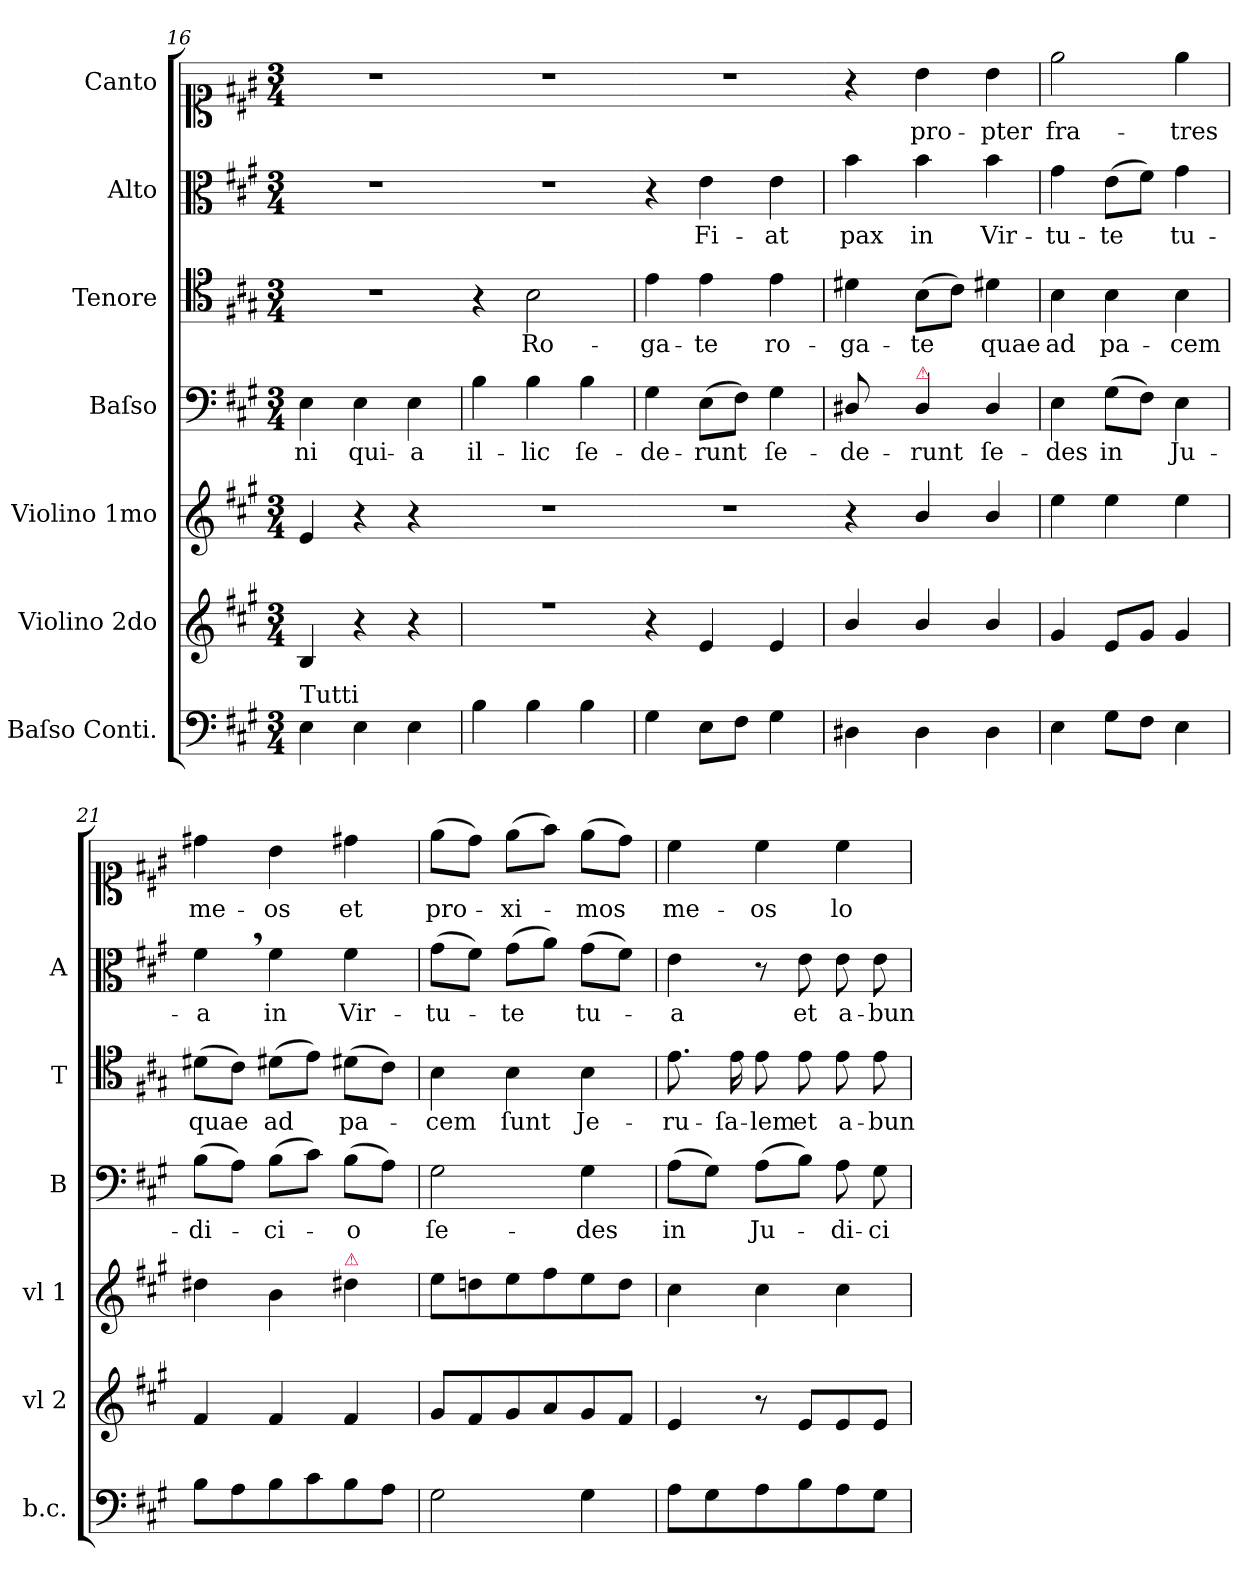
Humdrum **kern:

**kern	**kern	**kern	**kern	**text	**kern	**text	**kern	**text	**kern	**text
*part7	*part6	*part5	*part4	*part4	*part3	*part3	*part2	*part2	*part1	*part1
*staff7	*staff6	*staff5	*staff4	*staff4	*staff3	*staff3	*staff2	*staff2	*staff1	*staff1
*I"Baſso Conti.	*I"Violino 2do	*I"Violino 1mo	*I"Baſso	*	*I"Tenore	*	*I"Alto	*	*I"Canto	*
*I'b.c.	*I'vl 2	*I'vl 1	*I'B	*	*I'T	*	*I'A	*	*	*
*clefF4	*clefG2	*clefG2	*clefF4	*	*clefC4	*	*clefC3	*	*clefC1	*
*k[f#c#g#]	*k[f#c#g#]	*k[f#c#g#]	*k[f#c#g#]	*	*k[f#c#g#]	*	*k[f#c#g#]	*	*k[f#c#g#]	*
*M3/4	*M3/4	*M3/4	*M3/4	*	*M3/4	*	*M3/4	*	*M3/4	*
=16	=16	=16	=16	=16	=16	=16	=16	=16	=16	=16
!LO:TX:a:t=Tutti	!	!	!	!	!	!	!	!	!	!
4E\	4B/	4e/	4E\	-ni	2.r	.	2.r	.	2.r	.
4E\	4r	4r	4E\	qui-	.	.	.	.	.	.
4E\	4r	4r	4E\	-a	.	.	.	.	.	.
=17	=17	=17-	=17	=17	=17-	=17	=17	=17	=17	=17
4B\	2.rff	2.r	4B\	il-	4r	.	2.r	.	2.r	.
4B\	.	.	4B\	-lic	2B\	Ro-	.	.	.	.
4B\	.	.	4B\	ſe-	.	.	.	.	.	.
=18	=18-	=18	=18	=18	=18	=18	=18	=18	=18	=18
4G#\	4r	2.r	4G#\	-de-	4e\	-ga-	4r	.	2.r	.
8E\L	4e/	.	(8E\L	-runt	4e\	-te	4e\	Fi-	.	.
8F#\J	.	.	8F#\J)	.	.	.	.	.	.	.
4G#\	4e/	.	4G#\	ſe-	4e\	ro-	4e\	-at	.	.
=19	=19	=19-	=19	=19-	=19	=19-	=19	=19-	=19-	=19-
4D#X\	4b/	4r	8D#X/	-de-	4d#X\	-ga-	4b\	pax	4r	.
.	.	.	8ryy	.	.	.	.	.	.	.
!	!	!	!LO:TX:a:color=crimson:t=⚠	!	!	!	!	!	!	!
4D#\	4b/	4b/	4D#/	-runt	(8B\L	-te	4b\	in	4b\	pro-
.	.	.	.	.	8c#\J)	.	.	.	.	.
4D#\	4b/	4b/	4D#/	ſe-	4d#X\	quae	4b\	Vir-	4b\	-pter
=20	=20	=20	=20	=20	=20	=20	=20	=20	=20	=20
4E\	4g#/	4ee\	4E\	-des	4B\	ad	4g#\	-tu-	2ee\	fra-
8G#\L	8e/L	4ee\	(8G#\L	in	4B\	pa-	(8e\L	-te	.	.
8F#\J	8g#/J	.	8F#\J)	.	.	.	8f#\J)	.	.	.
4E\	4g#/	4ee\	4E\	Ju-	4B\	-cem	4g#\	tu-	4ee\	-tres
=21	=21	=21	=21	=21	=21	=21	=21	=21	=21	=21
8B\L	4f#/	4dd#X\	(8B\L	-di-	(8d#X\L	quae	4f#,<\	-a	4dd#X\	me-
8A\	.	.	8A\J)	.	8c#\J)	.	.	.	.	.
8B\	4f#/	4b\	(8B\L	-ci-	(8d#X\L	ad	4f#\	in	4b\	-os
8c#\	.	.	8c#\J)	.	8e\J)	.	.	.	.	.
!	!	!LO:TX:a:color=crimson:t=⚠	!	!	!	!	!	!	!	!
8B\	4f#/	4dd#X\	(8B\L	-o	(8d#X\L	pa-	4f#\	Vir-	4dd#X\	et
8A\J	.	.	8A\J)	.	8c#\J)	.	.	.	.	.
=22	=22	=22	=22	=22	=22	=22	=22	=22	=22	=22
2G#\	8g#/L	8ee\L	2G#\	ſe-	4B\	-cem	(8g#\L	-tu-	(8ee\L	pro-
.	8f#/	8ddn\	.	.	.	.	8f#\J)	.	8dd\J)	.
.	8g#/	8ee\	.	.	4B\	ſunt	(8g#\L	-te	(8ee\L	-xi-
.	8a/	8ff#\	.	.	.	.	8a\J)	.	8ff#\J)	.
4G#\	8g#/	8ee\	4G#\	-des	4B\	Je-	(8g#\L	tu-	(8ee\L	-mos
.	8f#/J	8dd\J	.	.	.	.	8f#\J)	.	8dd\J)	.
=23	=23	=23	=23	=23	=23	=23	=23	=23	=23	=23
8A\L	4e/	4cc#\	(8A\L	in	8.e\	-ru-	4e\	-a	4cc#\	me-
8G#\	.	.	8G#\J)	.	.	.	.	.	.	.
.	.	.	.	.	16e\	-ſa-	.	.	.	.
8A\	8r	4cc#\	(8A\L	Ju-	8e\	-lem	8r	.	4cc#\	-os
8B\	8e/L	.	8B\J)	.	8e\	et	8e\	et	.	.
8A\	8e/	4cc#\	8A\	-di-	8e\	a-	8e\	a-	4cc#\	lo-
8G#\J	8e/J	.	8G#\	-ci-	8e\	-bun-	8e\	-bun-	.	.
=	=	=	=	=	=	=	=	=	=	=
*-	*-	*-	*-	*-	*-	*-	*-	*-	*-	*-
